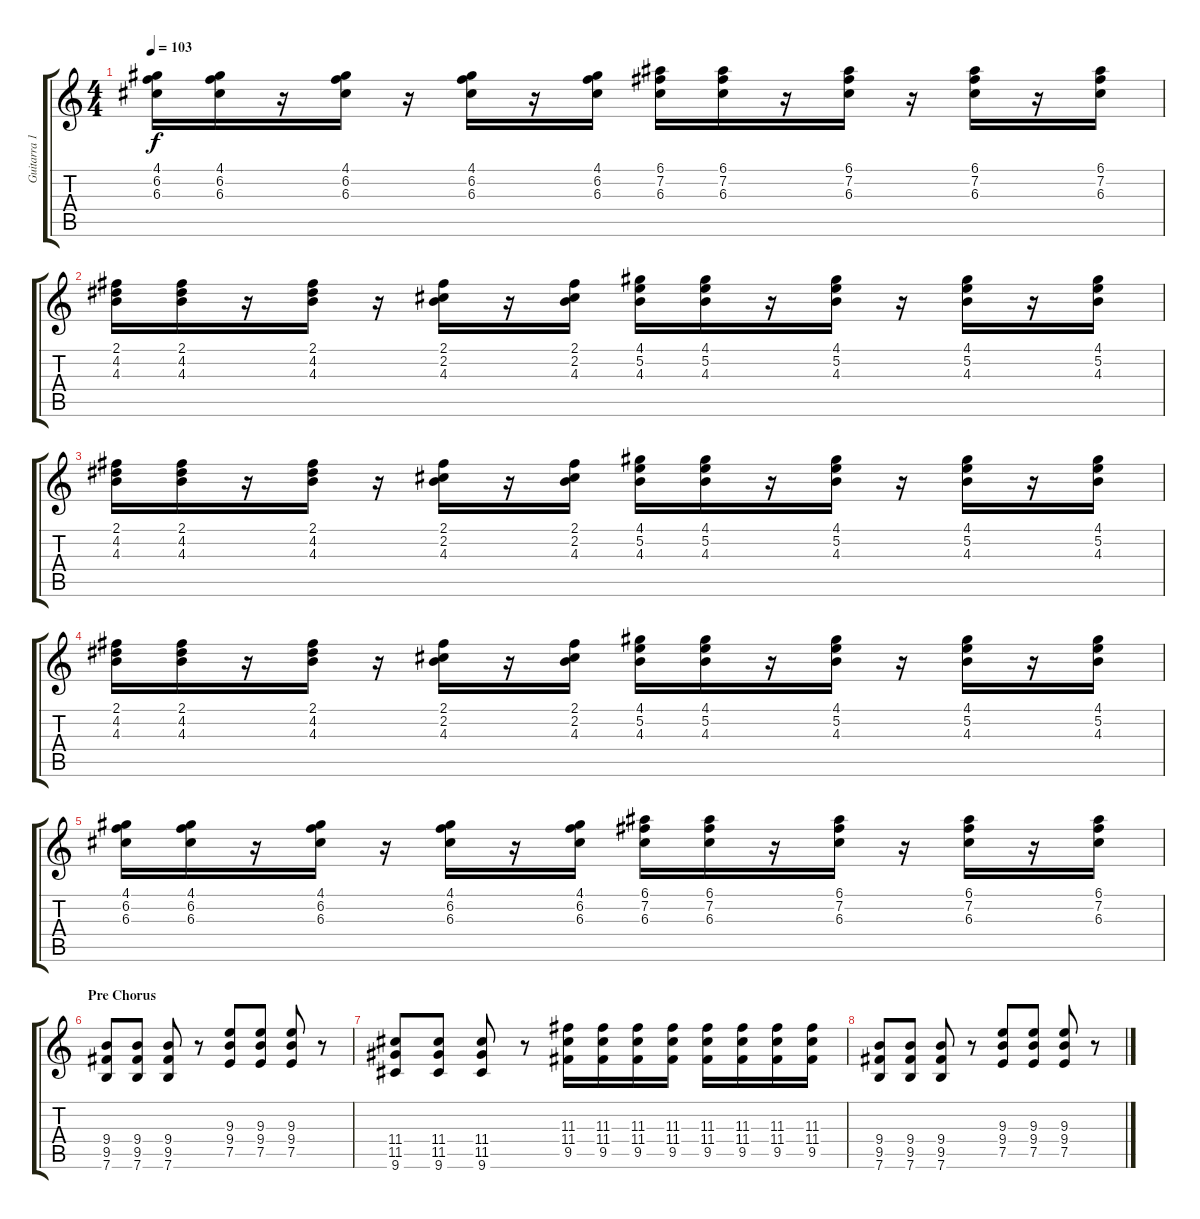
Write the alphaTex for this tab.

\track ("Guitarra 1 - Mathias" "Guitarra 1") {instrument distortionguitar}
\staff {score tabs}
\tuning (E4 B3 G3 D3 A2 E2) {hide}
\ts (4 4)
\tempo 103
\clef g2
\ks c
(4.1 6.2 6.3).16{dy f} (4.1 6.2 6.3).16 r.16 (4.1 6.2 6.3).16 r.16 (4.1 6.2 6.3).16 r.16 (4.1 6.2 6.3).16 (6.1 7.2 6.3).16 (6.1 7.2 6.3).16 r.16 (6.1 7.2 6.3).16 r.16 (6.1 7.2 6.3).16 r.16 (6.1 7.2 6.3).16 |
(2.1 4.2 4.3).16 (2.1 4.2 4.3).16 r.16 (2.1 4.2 4.3).16 r.16 (2.1 2.2 4.3).16 r.16 (2.1 2.2 4.3).16 (4.1 5.2 4.3).16 (4.1 5.2 4.3).16 r.16 (4.1 5.2 4.3).16 r.16 (4.1 5.2 4.3).16 r.16 (4.1 5.2 4.3).16 |
(2.1 4.2 4.3).16 (2.1 4.2 4.3).16 r.16 (2.1 4.2 4.3).16 r.16 (2.1 2.2 4.3).16 r.16 (2.1 2.2 4.3).16 (4.1 5.2 4.3).16 (4.1 5.2 4.3).16 r.16 (4.1 5.2 4.3).16 r.16 (4.1 5.2 4.3).16 r.16 (4.1 5.2 4.3).16 |
(2.1 4.2 4.3).16 (2.1 4.2 4.3).16 r.16 (2.1 4.2 4.3).16 r.16 (2.1 2.2 4.3).16 r.16 (2.1 2.2 4.3).16 (4.1 5.2 4.3).16 (4.1 5.2 4.3).16 r.16 (4.1 5.2 4.3).16 r.16 (4.1 5.2 4.3).16 r.16 (4.1 5.2 4.3).16 |
(4.1 6.2 6.3).16 (4.1 6.2 6.3).16 r.16 (4.1 6.2 6.3).16 r.16 (4.1 6.2 6.3).16 r.16 (4.1 6.2 6.3).16 (6.1 7.2 6.3).16 (6.1 7.2 6.3).16 r.16 (6.1 7.2 6.3).16 r.16 (6.1 7.2 6.3).16 r.16 (6.1 7.2 6.3).16 |
\section ("" "Pre Chorus")
(9.4 9.5 7.6).8 (9.4 9.5 7.6).8 (9.4 9.5 7.6).8 r.8 (9.3 9.4 7.5).8 (9.3 9.4 7.5).8 (9.3 9.4 7.5).8 r.8 |
(11.4 11.5 9.6).8 (11.4 11.5 9.6).8 (11.4 11.5 9.6).8 r.8 (11.3 11.4 9.5).16 (11.3 11.4 9.5).16 (11.3 11.4 9.5).16 (11.3 11.4 9.5).16 (11.3 11.4 9.5).16 (11.3 11.4 9.5).16 (11.3 11.4 9.5).16 (11.3 11.4 9.5).16 |
(9.4 9.5 7.6).8 (9.4 9.5 7.6).8 (9.4 9.5 7.6).8 r.8 (9.3 9.4 7.5).8 (9.3 9.4 7.5).8 (9.3 9.4 7.5).8 r.8
